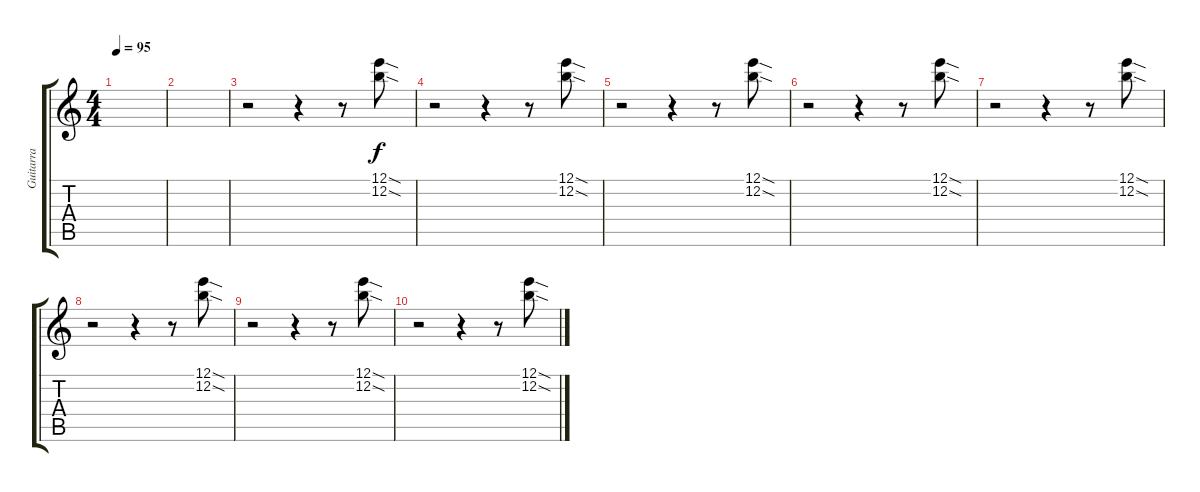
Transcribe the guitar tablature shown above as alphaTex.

\track ("Guitarra" "Guitarra") {instrument distortionguitar}
\staff {score tabs}
\tuning (E4 B3 G3 D3 A2 E2) {hide}
\ts (4 4)
\tempo 95
\clef g2
\ks c
|
|
r.2 r.4 r.8 (12.1{sod} 12.2{sod}).8 |
r.2 r.4 r.8 (12.1{sod} 12.2{sod}).8 |
r.2 r.4 r.8 (12.1{sod} 12.2{sod}).8 |
r.2 r.4 r.8 (12.1{sod} 12.2{sod}).8 |
r.2 r.4 r.8 (12.1{sod} 12.2{sod}).8 |
r.2 r.4 r.8 (12.1{sod} 12.2{sod}).8 |
r.2 r.4 r.8 (12.1{sod} 12.2{sod}).8 |
r.2 r.4 r.8 (12.1{sod} 12.2{sod}).8
